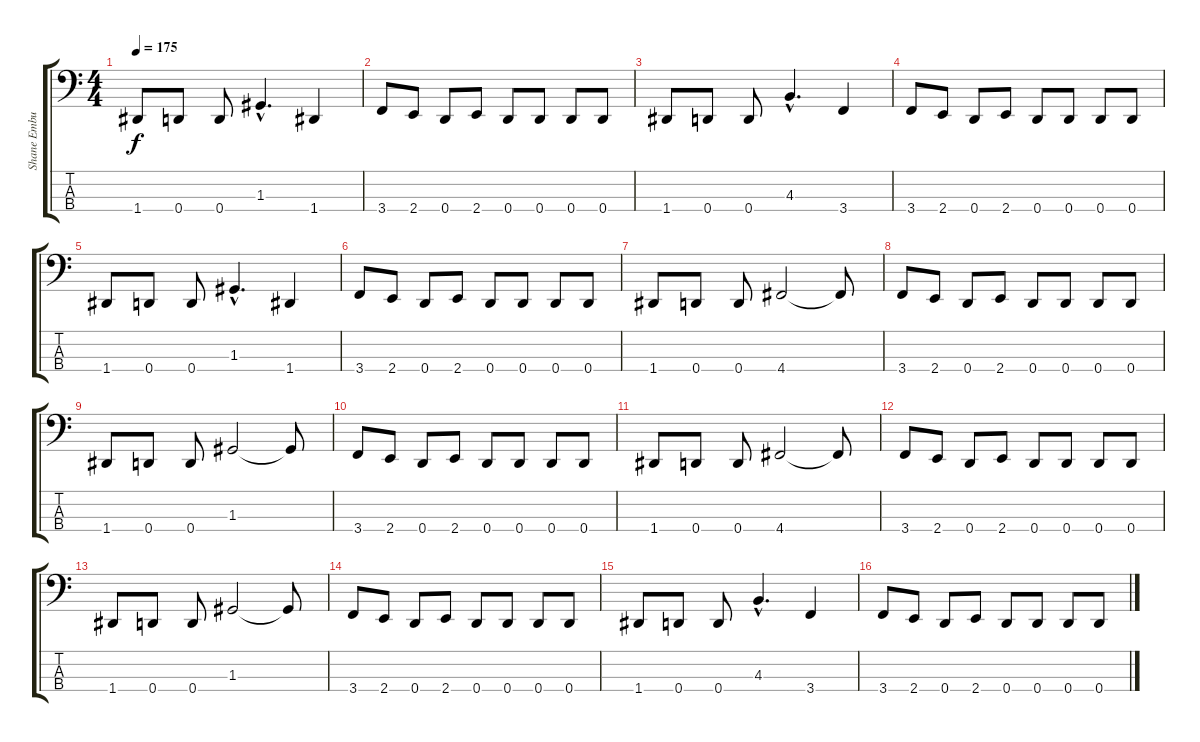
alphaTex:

\track ("Shane Embury (Bass)" "Shane Embu") {instrument electricbassfinger}
\staff {score tabs}
\tuning (F2 C2 G1 D1) {hide}
\ts (4 4)
\tempo 175
\clef f4
\ks c
1.4.8{dy f} 0.4.8 0.4.8 1.3{hac}.4{d} 1.4.4 |
3.4.8 2.4.8 0.4.8 2.4.8 0.4.8 0.4.8 0.4.8 0.4.8 |
1.4.8 0.4.8 0.4.8 4.3{hac}.4{d} 3.4.4 |
3.4.8 2.4.8 0.4.8 2.4.8 0.4.8 0.4.8 0.4.8 0.4.8 |
1.4.8 0.4.8 0.4.8 1.3{hac}.4{d} 1.4.4 |
3.4.8 2.4.8 0.4.8 2.4.8 0.4.8 0.4.8 0.4.8 0.4.8 |
1.4.8 0.4.8 0.4.8 4.4.2 4.4{t}.8 |
3.4.8 2.4.8 0.4.8 2.4.8 0.4.8 0.4.8 0.4.8 0.4.8 |
1.4.8 0.4.8 0.4.8 1.3.2 1.3{t}.8 |
3.4.8 2.4.8 0.4.8 2.4.8 0.4.8 0.4.8 0.4.8 0.4.8 |
1.4.8 0.4.8 0.4.8 4.4.2 4.4{t}.8 |
3.4.8 2.4.8 0.4.8 2.4.8 0.4.8 0.4.8 0.4.8 0.4.8 |
1.4.8 0.4.8 0.4.8 1.3.2 1.3{t}.8 |
3.4.8 2.4.8 0.4.8 2.4.8 0.4.8 0.4.8 0.4.8 0.4.8 |
1.4.8 0.4.8 0.4.8 4.3{hac}.4{d} 3.4.4 |
3.4.8 2.4.8 0.4.8 2.4.8 0.4.8 0.4.8 0.4.8 0.4.8
